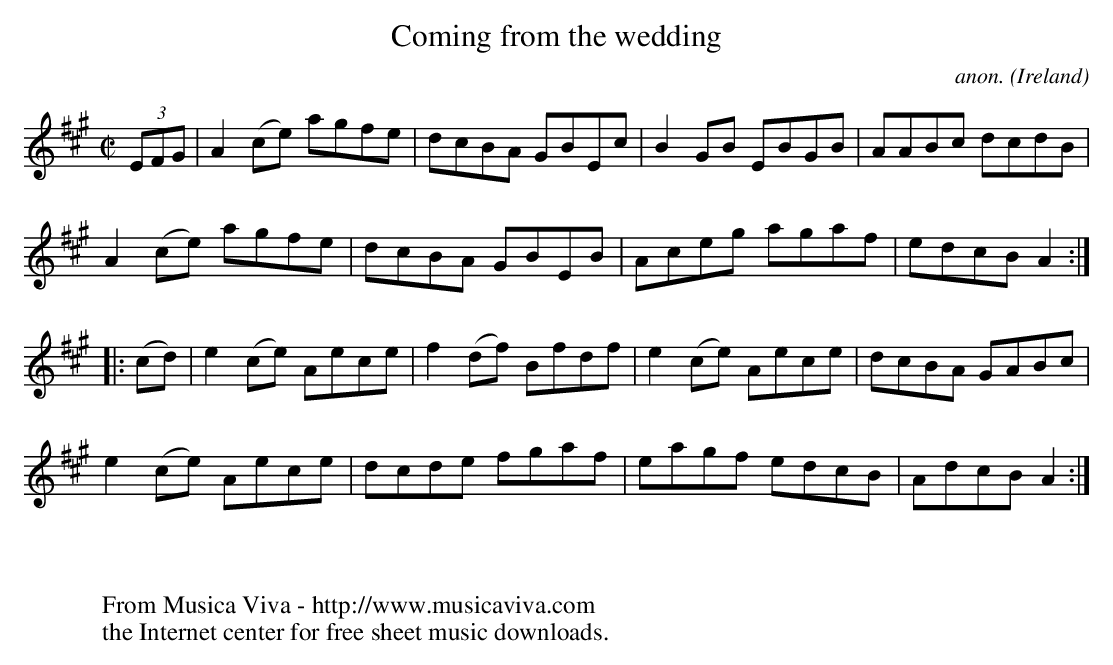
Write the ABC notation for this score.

X:1
T: Coming from the wedding
C: anon.
O: Ireland
4.abc
M: C|
L: 1/8
K: A
(3EFG|A2 (ce) agfe|dcBA GBEc|B2 GB EBGB|AABc dcdB|
A2 (ce) agfe|dcBA GBEB|Aceg agaf|edcB A2:|
|:(cd)|e2 (ce) Aece|f2 (df) Bfdf|e2 (ce) Aece|dcBA GABc|
e2 (ce) Aece|dcde fgaf|eagf edcB|AdcB A2:|
W:
W:
W: From Musica Viva - http://www.musicaviva.com
W: the Internet center for free sheet music downloads.
